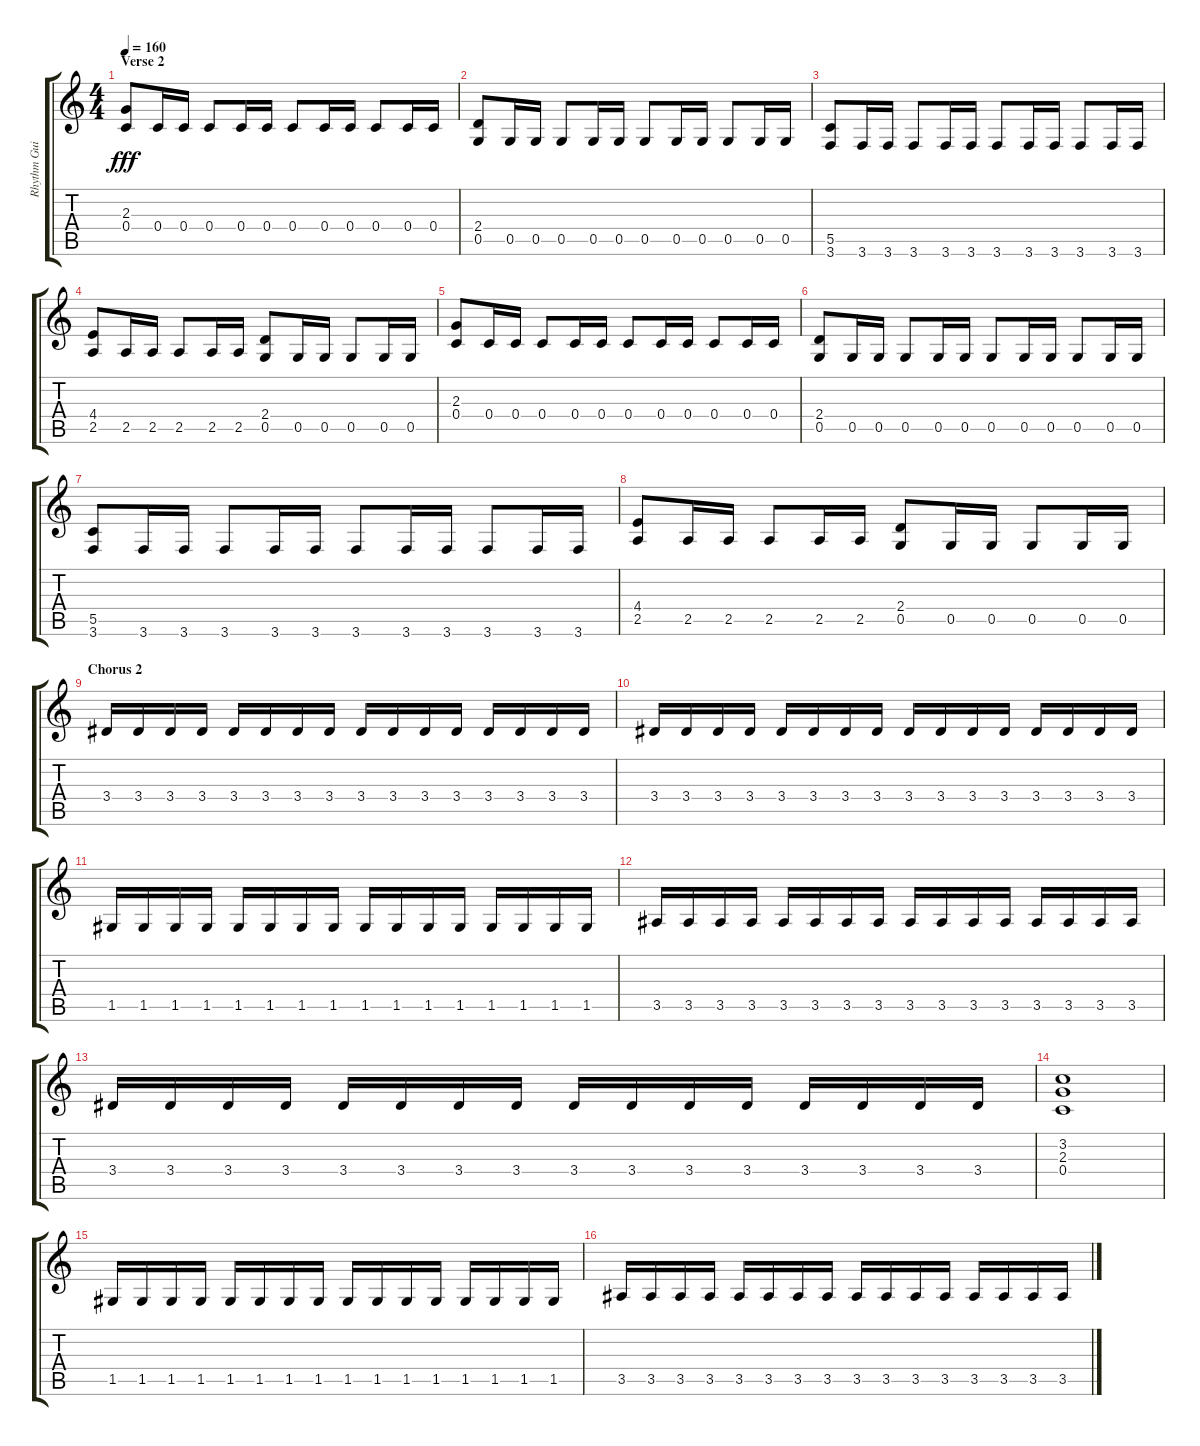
\track ("Rhythm Guitar" "Rhythm Gui") {instrument overdrivenguitar}
\staff {score tabs}
\tuning (D4 A3 F3 C3 G2 D2) {hide}
\ts (4 4)
\section ("" "Verse 2")
\tempo 160
\clef g2
\ks c
(2.3 0.4).8{dy fff} 0.4.16 0.4.16 0.4.8 0.4.16 0.4.16 0.4.8 0.4.16 0.4.16 0.4.8 0.4.16 0.4.16 |
(2.4 0.5).8 0.5.16 0.5.16 0.5.8 0.5.16 0.5.16 0.5.8 0.5.16 0.5.16 0.5.8 0.5.16 0.5.16 |
(5.5 3.6).8 3.6.16 3.6.16 3.6.8 3.6.16 3.6.16 3.6.8 3.6.16 3.6.16 3.6.8 3.6.16 3.6.16 |
(4.4 2.5).8 2.5.16 2.5.16 2.5.8 2.5.16 2.5.16 (2.4 0.5).8 0.5.16 0.5.16 0.5.8 0.5.16 0.5.16 |
(2.3 0.4).8 0.4.16 0.4.16 0.4.8 0.4.16 0.4.16 0.4.8 0.4.16 0.4.16 0.4.8 0.4.16 0.4.16 |
(2.4 0.5).8 0.5.16 0.5.16 0.5.8 0.5.16 0.5.16 0.5.8 0.5.16 0.5.16 0.5.8 0.5.16 0.5.16 |
(5.5 3.6).8 3.6.16 3.6.16 3.6.8 3.6.16 3.6.16 3.6.8 3.6.16 3.6.16 3.6.8 3.6.16 3.6.16 |
(4.4 2.5).8 2.5.16 2.5.16 2.5.8 2.5.16 2.5.16 (2.4 0.5).8 0.5.16 0.5.16 0.5.8 0.5.16 0.5.16 |
\section ("" "Chorus 2")
3.4.16 3.4.16 3.4.16 3.4.16 3.4.16 3.4.16 3.4.16 3.4.16 3.4.16 3.4.16 3.4.16 3.4.16 3.4.16 3.4.16 3.4.16 3.4.16 |
3.4.16 3.4.16 3.4.16 3.4.16 3.4.16 3.4.16 3.4.16 3.4.16 3.4.16 3.4.16 3.4.16 3.4.16 3.4.16 3.4.16 3.4.16 3.4.16 |
1.5.16 1.5.16 1.5.16 1.5.16 1.5.16 1.5.16 1.5.16 1.5.16 1.5.16 1.5.16 1.5.16 1.5.16 1.5.16 1.5.16 1.5.16 1.5.16 |
3.5.16 3.5.16 3.5.16 3.5.16 3.5.16 3.5.16 3.5.16 3.5.16 3.5.16 3.5.16 3.5.16 3.5.16 3.5.16 3.5.16 3.5.16 3.5.16 |
3.4.16 3.4.16 3.4.16 3.4.16 3.4.16 3.4.16 3.4.16 3.4.16 3.4.16 3.4.16 3.4.16 3.4.16 3.4.16 3.4.16 3.4.16 3.4.16 |
(3.2 2.3 0.4).1 |
1.5.16 1.5.16 1.5.16 1.5.16 1.5.16 1.5.16 1.5.16 1.5.16 1.5.16 1.5.16 1.5.16 1.5.16 1.5.16 1.5.16 1.5.16 1.5.16 |
3.5.16 3.5.16 3.5.16 3.5.16 3.5.16 3.5.16 3.5.16 3.5.16 3.5.16 3.5.16 3.5.16 3.5.16 3.5.16 3.5.16 3.5.16 3.5.16
